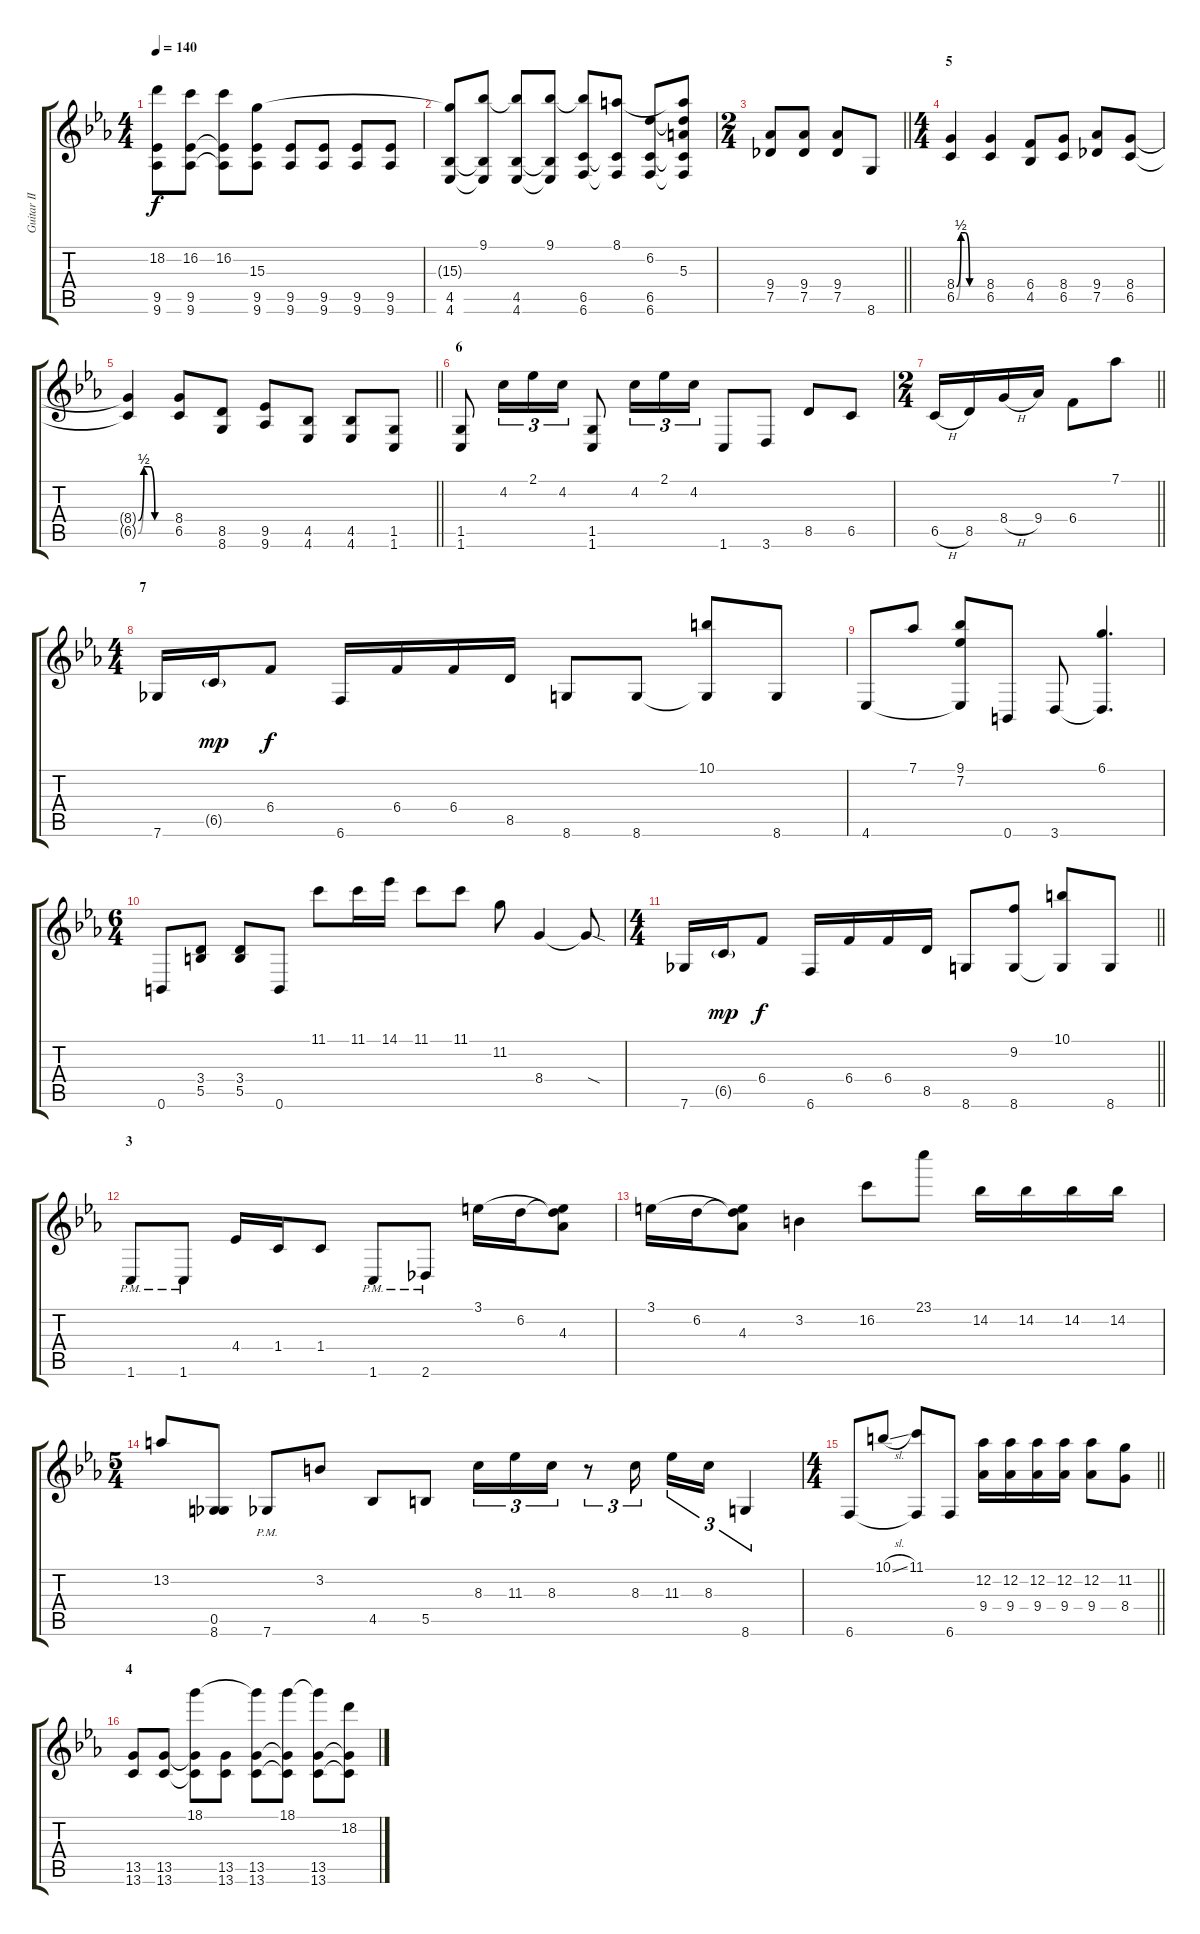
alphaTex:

\track ("Guitar II" "Guitar II") {instrument distortionguitar}
\staff {score tabs}
\tuning (Db4 Ab3 E3 B2 Gb2 B1) {hide}
\ts (4 4)
\tempo 140
\clef g2
\ks cminor
(18.2{t} 9.5 9.6).8{dy f} (16.2 9.5 9.6).8 (16.2 9.5{t} 9.6{t}).8 (15.3 9.5 9.6).8 (9.5 9.6).8 (9.5 9.6).8 (9.5 9.6).8 (9.5 9.6).8 |
(15.3{t} 4.5 4.6).8 (9.1 4.5{t} 4.6{t}).8 (9.1{t} 4.5 4.6).8 (9.1 4.5{t} 4.6{t}).8 (9.1{t} 6.5 6.6).8 (8.1 6.5{t} 6.6{t}).8 (6.2 6.5 6.6).8 (8.1{t} 6.2{t} 5.3 6.5{t} 6.6{t}).8 |
\ts (2 4)
\barLineRight lightlight
(9.4 7.5).8 (9.4 7.5).8 (9.4 7.5).8 8.6.8 |
\ts (4 4)
\section ("" "5")
(8.4{be (custom 0 0 10 2 20 2 30 0 60 0)} 6.5{be (custom 0 0 10 2 20 2 30 0 60 0)}).4 (8.4 6.5).4 (6.4 4.5).8 (8.4 6.5).8 (9.4 7.5).8 (8.4 6.5).8 |
\barLineRight lightlight
(8.4{be (custom 0 0 10 2 20 2 30 0 60 0) t} 6.5{be (custom 0 0 10 2 20 2 30 0 60 0) t}).4 (8.4 6.5).8 (8.5 8.6).8 (9.5 9.6).8 (4.5 4.6).8 (4.5 4.6).8 (1.5 1.6).8 |
\section ("" "6")
(1.5 1.6).8 4.2.16{tu (3 2)} 2.1.16{tu (3 2)} 4.2.16{tu (3 2)} (1.5 1.6).8 4.2.16{tu (3 2)} 2.1.16{tu (3 2)} 4.2.16{tu (3 2)} 1.6.8 3.6.8 8.5.8 6.5.8 |
\ts (2 4)
\barLineRight lightlight
6.5{h}.16 8.5.16 8.4{h}.16 9.4.16 6.4.8 7.1.8 |
\ts (4 4)
\section ("" "7")
7.6.16 6.5{g}.16{dy mp} 6.4.8{dy f} 6.6.16 6.4.16 6.4.16 8.5.16 8.6.8 8.6.8 (10.1 8.6{t}).8 8.6.8 |
4.6.8 7.1.8 (9.1 7.2 4.6{t}).8 0.6.8 3.6.8 (6.1 3.6{t}).4{d} |
\ts (6 4)
0.6.8 (3.4 5.5).8 (3.4 5.5).8 0.6.8 11.1.8 11.1.16 14.1.16 11.1.8 11.1.8 11.2.8 8.4.4 8.4{sod t}.8 |
\ts (4 4)
\barLineRight lightlight
7.6.16 6.5{g}.16{dy mp} 6.4.8{dy f} 6.6.16 6.4.16 6.4.16 8.5.16 8.6.8 (9.2 8.6).8 (10.1 8.6{t}).8 8.6.8 |
\section ("" "3")
1.6{pm}.8 1.6{pm}.8 4.4.16 1.4.16 1.4.8 1.6{pm}.8 2.6{pm}.8 3.1.16 6.2.16 (3.1{t} 6.2{t} 4.3).8 |
3.1.16 6.2.16 (3.1{t} 6.2{t} 4.3).8 3.2.4 16.2.8 23.1.8 14.2.16 14.2.16 14.2.16 14.2.16 |
\ts (5 4)
13.2.8 (0.5 8.6).8 7.6{pm}.8 3.2.8 4.5.8 5.5.8 8.3.16{tu (3 2)} 11.3.16{tu (3 2)} 8.3.16{tu (3 2)} r.8{tu (3 2)} 8.3.16{tu (3 2)} 11.3.16{tu (3 2)} 8.3.16{tu (3 2)} 8.6.4{tu (3 2)} |
\ts (4 4)
\barLineRight lightlight
6.6.8 10.1{sl}.8 (11.1 6.6{t}).8 6.6.8 (12.2 9.4).16 (12.2 9.4).16 (12.2 9.4).16 (12.2 9.4).16 (12.2 9.4).8 (11.2 8.4).8 |
\section ("" "4")
(13.5 13.6).8 (13.5 13.6).8 (18.1 13.5{t} 13.6{t}).8 (13.5 13.6).8 (18.1{t} 13.5 13.6).8 (18.1 13.5{t} 13.6{t}).8 (18.1{t} 13.5 13.6).8 (18.2 13.5{t} 13.6{t}).8
